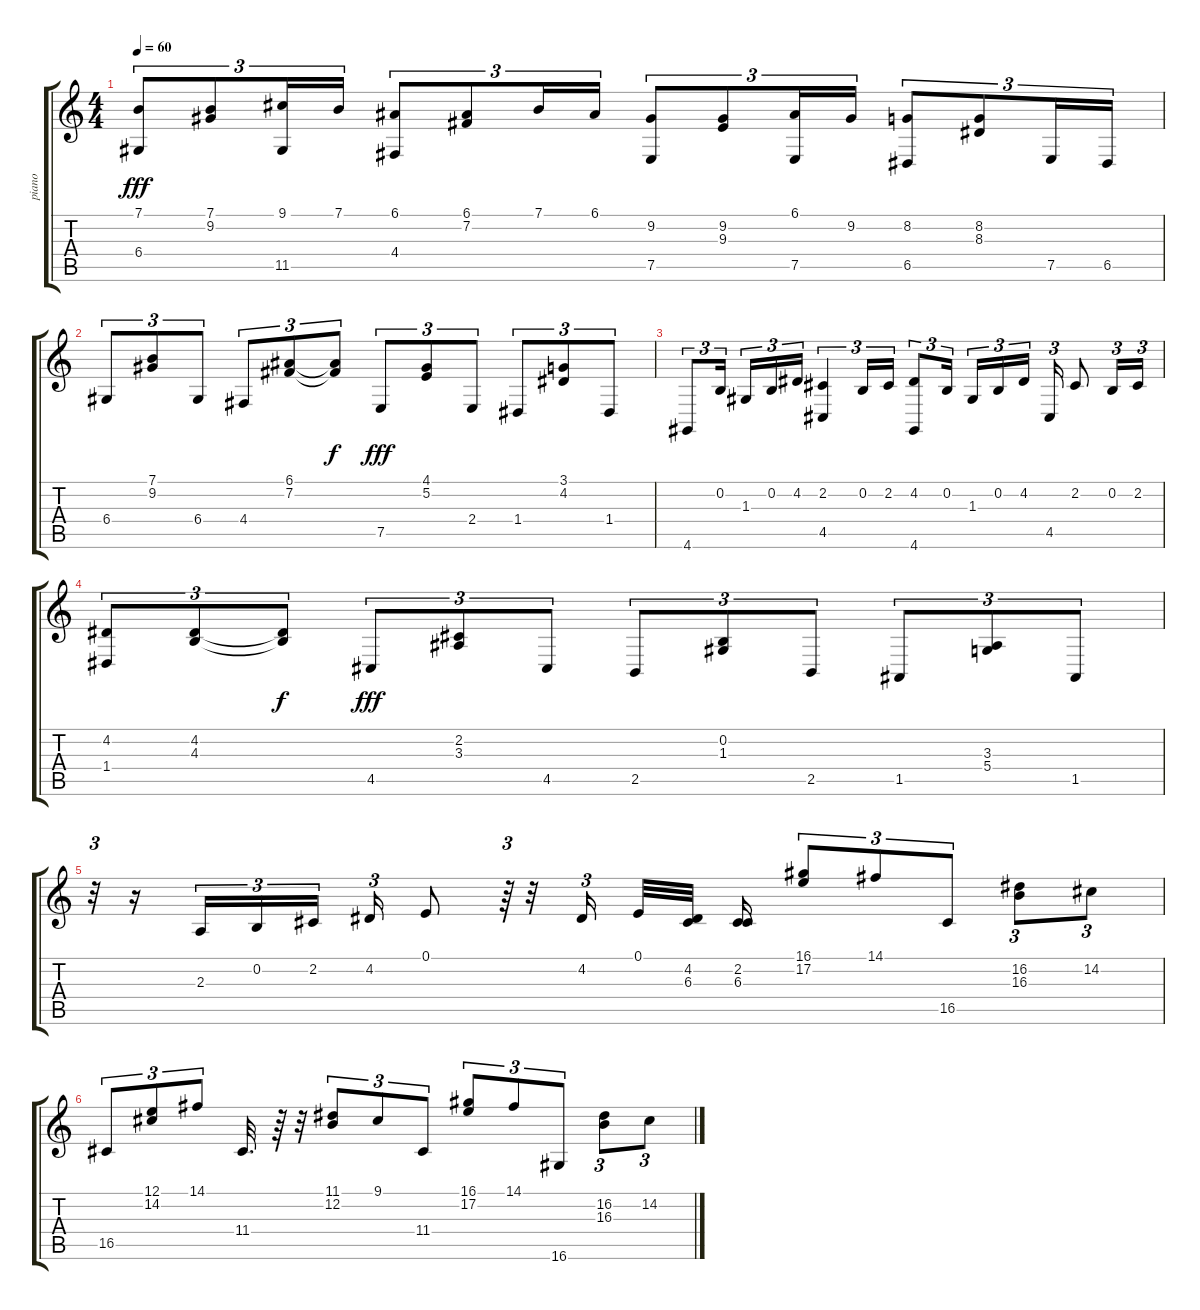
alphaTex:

\track ("piano" "piano") {instrument acousticgrandpiano}
\staff {score tabs}
\tuning (E4 B3 G3 D3 A2 E2) {hide}
\ts (4 4)
\tempo 60
\clef g2
\ks c
(7.1 6.4).8{tu (3 2) dy fff} (7.1 9.2).8{tu (3 2)} (9.1 11.5).16{tu (3 2)} 7.1.16{tu (3 2)} (6.1 4.4).8{tu (3 2)} (6.1 7.2).8{tu (3 2)} 7.1.16{tu (3 2)} 6.1.16{tu (3 2)} (9.2 7.5).8{tu (3 2)} (9.2 9.3).8{tu (3 2)} (6.1 7.5).16{tu (3 2)} 9.2.16{tu (3 2)} (8.2 6.5).8{tu (3 2)} (8.2 8.3).8{tu (3 2)} 7.5.16{tu (3 2)} 6.5.16{tu (3 2)} |
6.4.8{tu (3 2)} (7.1 9.2).8{tu (3 2)} 6.4.8{tu (3 2)} 4.4.8{tu (3 2)} (6.1 7.2).8{tu (3 2)} (6.1{t} 7.2{t}).8{tu (3 2) dy f} 7.5.8{tu (3 2) dy fff} (4.1 5.2).8{tu (3 2)} 2.4.8{tu (3 2)} 1.4.8{tu (3 2)} (3.1 4.2).8{tu (3 2)} 1.4.8{tu (3 2)} |
4.6.8{tu (3 2)} 0.2.16{tu (3 2) beam splitsecondary} 1.3.16{tu (3 2)} 0.2.16{tu (3 2)} 4.2.16{tu (3 2)} (2.2 4.5).4{tu (3 2)} 0.2.16{tu (3 2)} 2.2.16{tu (3 2)} (4.2 4.6).8{tu (3 2)} 0.2.16{tu (3 2) beam splitsecondary} 1.3.16{tu (3 2)} 0.2.16{tu (3 2)} 4.2.16{tu (3 2)} 4.5.16{tu (3 2)} 2.2.8 0.2.16{tu (3 2)} 2.2.16{tu (3 2)} |
(4.2 1.4).8{tu (3 2)} (4.2 4.3).8{tu (3 2)} (4.2{t} 4.3{t}).8{tu (3 2) dy f} 4.5.8{tu (3 2) dy fff} (2.2 3.3).8{tu (3 2)} 4.5.8{tu (3 2)} 2.5.8{tu (3 2)} (0.2 1.3).8{tu (3 2)} 2.5.8{tu (3 2)} 1.5.8{tu (3 2)} (3.3 5.4).8{tu (3 2)} 1.5.8{tu (3 2)} |
r.32{tu (3 2)} r.16 2.3.16{tu (3 2)} 0.2.16{tu (3 2)} 2.2.16{tu (3 2) beam splitsecondary} 4.2.16{tu (3 2)} 0.1.8 r.64{tu (3 2)} r.32 4.2.16{tu (3 2) beam splitsecondary} 0.1.32 (4.2 6.3).32 (2.2 6.3).16 (16.1 17.2).8{tu (3 2)} 14.1.8{tu (3 2)} 16.5.8{tu (3 2)} (16.2 16.3).8{tu (3 2)} 14.2.8{tu (3 2)} |
16.5.8{tu (3 2)} (12.1 14.2).8{tu (3 2)} 14.1.8{tu (3 2)} 11.4.32{d} r.64 r.32 (11.1 12.2).8{tu (3 2)} 9.1.8{tu (3 2)} 11.4.8{tu (3 2)} (16.1 17.2).8{tu (3 2)} 14.1.8{tu (3 2)} 16.6.8{tu (3 2)} (16.2 16.3).8{tu (3 2)} 14.2.8{tu (3 2)}
